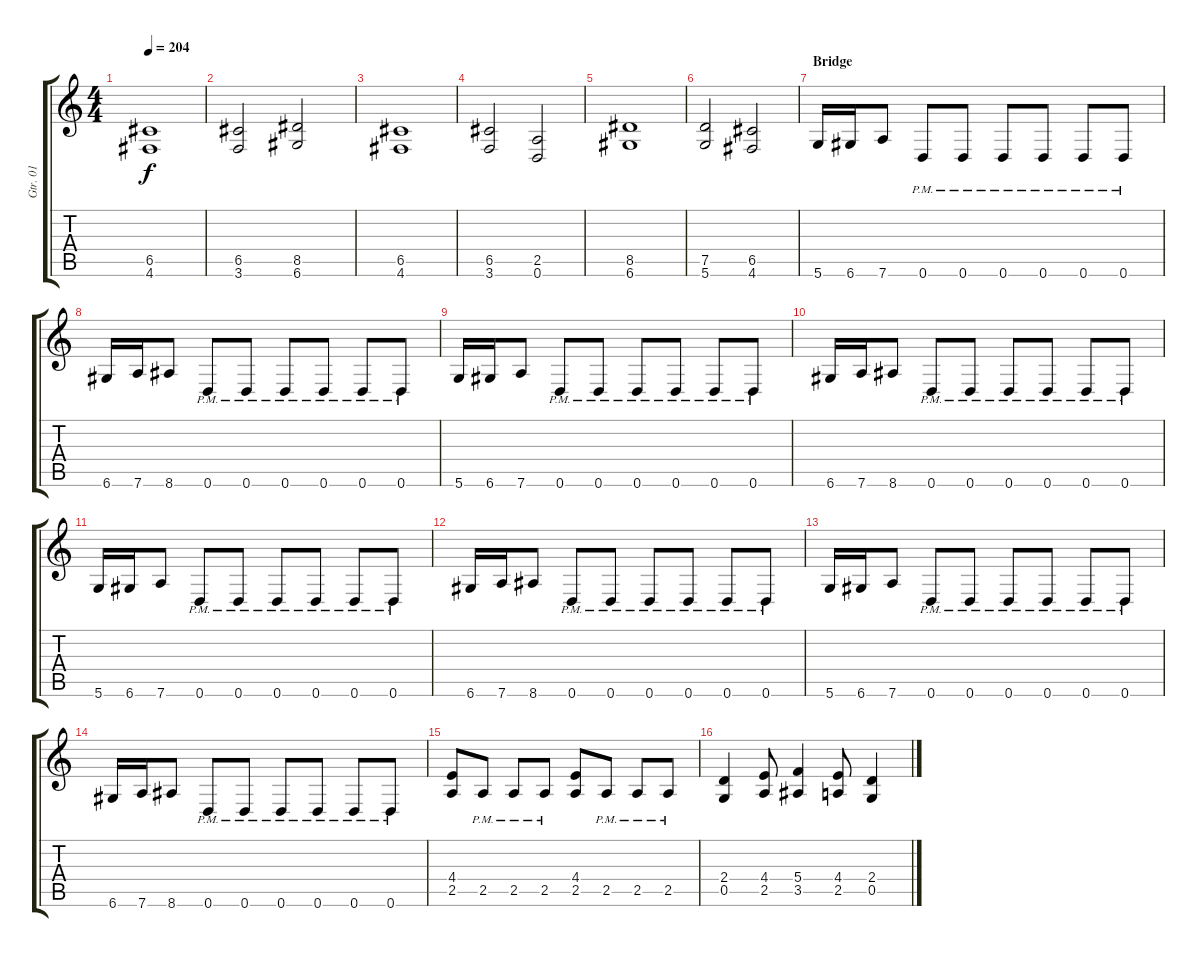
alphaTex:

\track ("Gtr. 01" "Gtr. 01") {instrument distortionguitar}
\staff {score tabs}
\tuning (D4 A3 F3 C3 G2 D2) {hide}
\ts (4 4)
\tempo 204
\clef g2
\ks c
(6.5 4.6).1{dy f} |
(6.5 3.6).2 (8.5 6.6).2 |
(6.5 4.6).1 |
(6.5 3.6).2 (2.5 0.6).2 |
(8.5 6.6).1 |
(7.5 5.6).2 (6.5 4.6).2 |
\section ("" "Bridge")
5.6.16 6.6.16 7.6.8 0.6{pm}.8 0.6{pm}.8 0.6{pm}.8 0.6{pm}.8 0.6{pm}.8 0.6{pm}.8 |
6.6.16 7.6.16 8.6.8 0.6{pm}.8 0.6{pm}.8 0.6{pm}.8 0.6{pm}.8 0.6{pm}.8 0.6{pm}.8 |
5.6.16 6.6.16 7.6.8 0.6{pm}.8 0.6{pm}.8 0.6{pm}.8 0.6{pm}.8 0.6{pm}.8 0.6{pm}.8 |
6.6.16 7.6.16 8.6.8 0.6{pm}.8 0.6{pm}.8 0.6{pm}.8 0.6{pm}.8 0.6{pm}.8 0.6{pm}.8 |
5.6.16 6.6.16 7.6.8 0.6{pm}.8 0.6{pm}.8 0.6{pm}.8 0.6{pm}.8 0.6{pm}.8 0.6{pm}.8 |
6.6.16 7.6.16 8.6.8 0.6{pm}.8 0.6{pm}.8 0.6{pm}.8 0.6{pm}.8 0.6{pm}.8 0.6{pm}.8 |
5.6.16 6.6.16 7.6.8 0.6{pm}.8 0.6{pm}.8 0.6{pm}.8 0.6{pm}.8 0.6{pm}.8 0.6{pm}.8 |
6.6.16 7.6.16 8.6.8 0.6{pm}.8 0.6{pm}.8 0.6{pm}.8 0.6{pm}.8 0.6{pm}.8 0.6{pm}.8 |
(4.4 2.5).8 2.5{pm}.8 2.5{pm}.8 2.5{pm}.8 (4.4 2.5).8 2.5{pm}.8 2.5{pm}.8 2.5{pm}.8 |
(2.4 0.5).4 (4.4 2.5).8 (5.4 3.5).4 (4.4 2.5).8 (2.4 0.5).4
